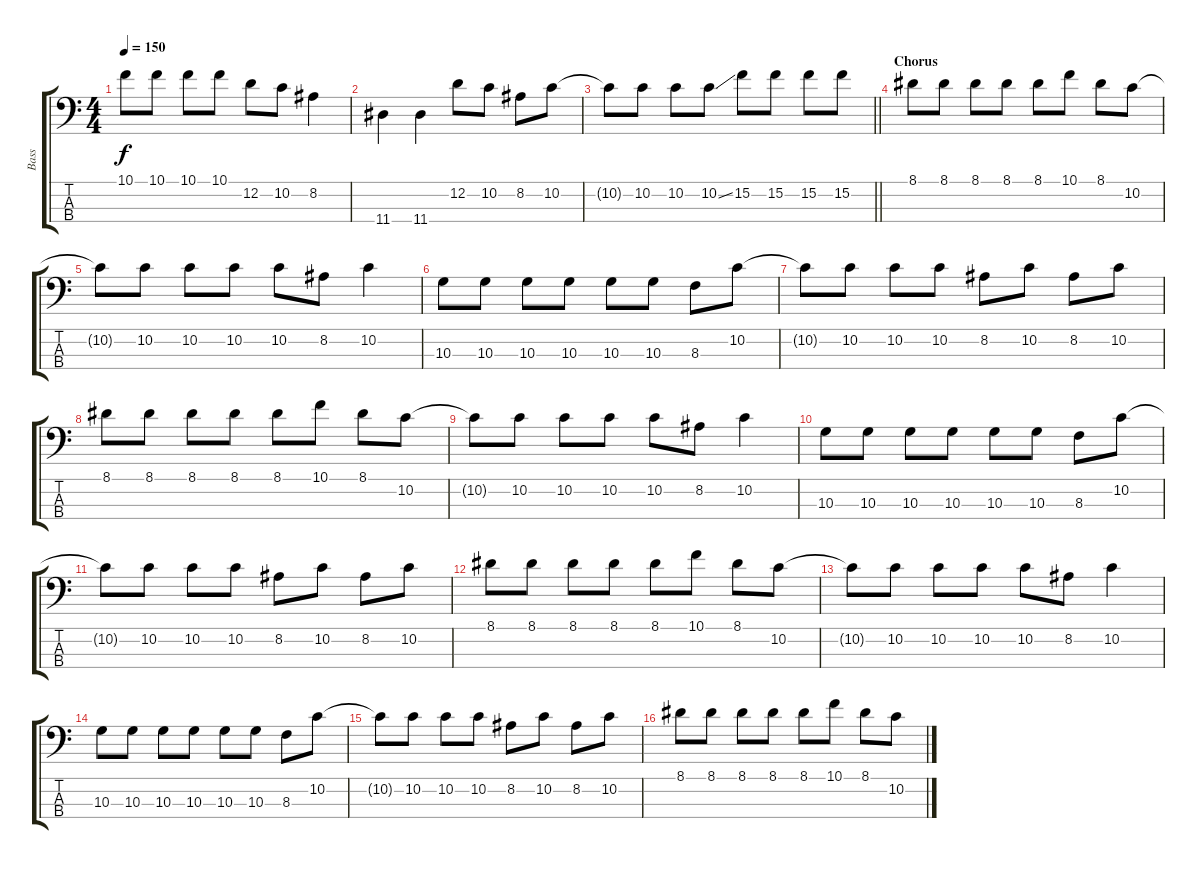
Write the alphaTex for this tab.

\track ("Bass" "Bass") {instrument electricbassfinger}
\staff {score tabs}
\tuning (G2 D2 A1 E1) {hide}
\ts (4 4)
\tempo 150
\clef f4
\ks c
10.1{t}.8{dy f} 10.1.8 10.1.8 10.1.8 12.2.8 10.2.8 8.2.4 |
11.4.4 11.4.4 12.2.8 10.2.8 8.2.8 10.2.8 |
\barLineRight lightlight
10.2{t}.8 10.2.8 10.2.8 10.2{ss}.8 15.2.8 15.2.8 15.2.8 15.2.8 |
\section ("" "Chorus")
8.1.8 8.1.8 8.1.8 8.1.8 8.1.8 10.1.8 8.1.8 10.2.8 |
10.2{t}.8 10.2.8 10.2.8 10.2.8 10.2.8 8.2.8 10.2.4 |
10.3.8 10.3.8 10.3.8 10.3.8 10.3.8 10.3.8 8.3.8 10.2.8 |
10.2{t}.8 10.2.8 10.2.8 10.2.8 8.2.8 10.2.8 8.2.8 10.2.8 |
8.1.8 8.1.8 8.1.8 8.1.8 8.1.8 10.1.8 8.1.8 10.2.8 |
10.2{t}.8 10.2.8 10.2.8 10.2.8 10.2.8 8.2.8 10.2.4 |
10.3.8 10.3.8 10.3.8 10.3.8 10.3.8 10.3.8 8.3.8 10.2.8 |
10.2{t}.8 10.2.8 10.2.8 10.2.8 8.2.8 10.2.8 8.2.8 10.2.8 |
8.1.8 8.1.8 8.1.8 8.1.8 8.1.8 10.1.8 8.1.8 10.2.8 |
10.2{t}.8 10.2.8 10.2.8 10.2.8 10.2.8 8.2.8 10.2.4 |
10.3.8 10.3.8 10.3.8 10.3.8 10.3.8 10.3.8 8.3.8 10.2.8 |
10.2{t}.8 10.2.8 10.2.8 10.2.8 8.2.8 10.2.8 8.2.8 10.2.8 |
8.1.8 8.1.8 8.1.8 8.1.8 8.1.8 10.1.8 8.1.8 10.2.8
